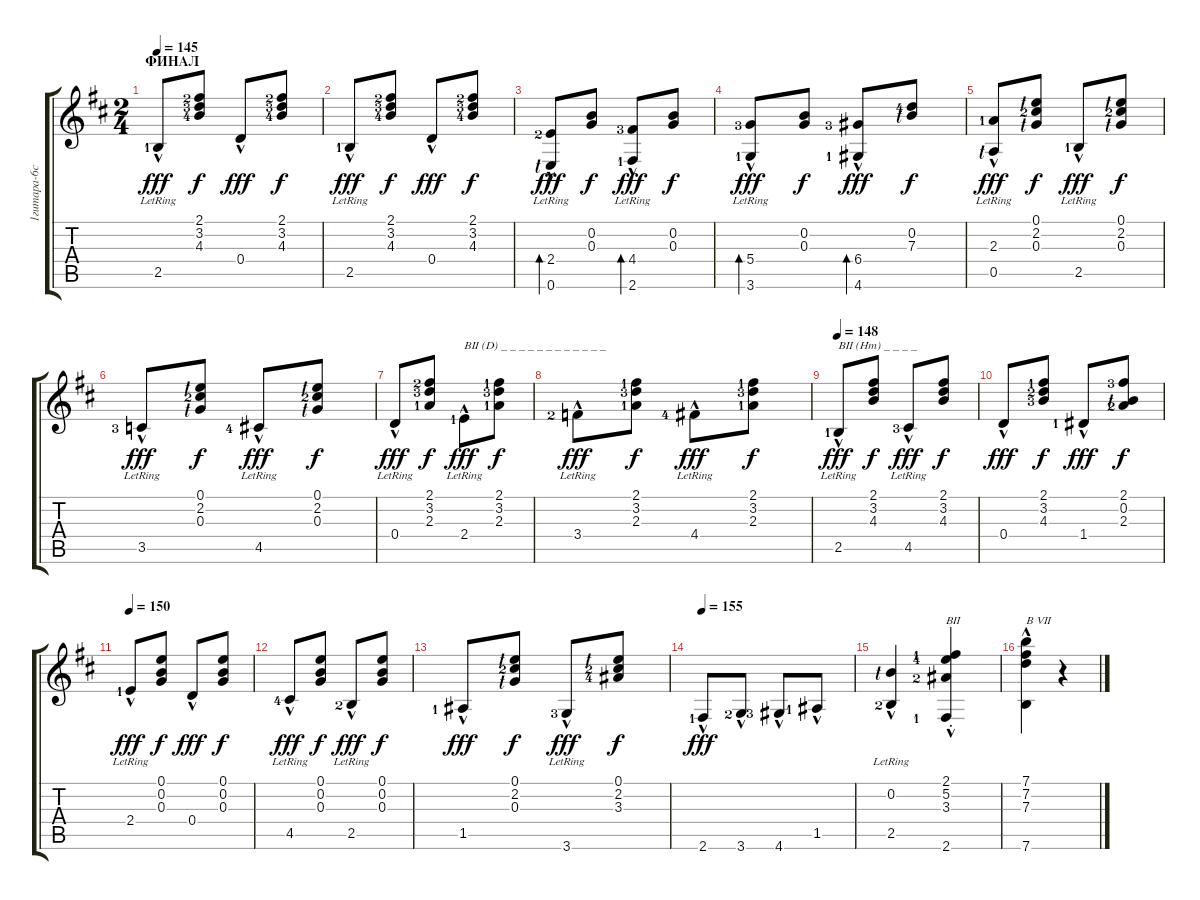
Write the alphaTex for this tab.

\track ("1гитара-6стр" "1гитара-6с") {instrument acousticguitarnylon}
\staff {score tabs}
\tuning (E4 B3 G3 D3 A2 E2) {hide}
\ts (2 4)
\section ("" "ФИНАЛ")
\tempo 145
\clef g2
\ks bminor
2.5{hac lr lf 2}.8{dy fff} (2.1{lf 3} 3.2{lf 4} 4.3{lf 5}).8{dy f} 0.4{hac}.8{dy fff} (2.1{lf 3} 3.2{lf 4} 4.3{lf 5}).8{dy f} |
2.5{hac lr lf 2}.8{dy fff} (2.1{lf 3} 3.2{lf 4} 4.3{lf 5}).8{dy f} 0.4{hac}.8{dy fff} (2.1{lf 3} 3.2{lf 4} 4.3{lf 5}).8{dy f} |
(2.4{hac lr lf 3} 0.6{hac lr lf 1}).8{bd 480 dy fff} (0.2 0.3).8{dy f} (4.4{hac lr lf 4} 2.6{hac lr lf 2}).8{bd 480 dy fff} (0.2 0.3).8{dy f} |
(5.4{hac lr lf 4} 3.6{hac lr lf 2}).8{bd 480 dy fff} (0.2 0.3).8{dy f} (6.4{hac lf 4} 4.6{hac lf 2}).8{bd 480 dy fff} (0.2{lf 1} 7.3{lf 5}).8{dy f} |
(2.3{lf 2} 0.5{hac lr lf 1}).8{dy fff} (0.1{lf 1} 2.2{lf 3} 0.3{lf 1}).8{dy f} 2.5{hac lr lf 2}.8{dy fff} (0.1{lf 1} 2.2{lf 3} 0.3{lf 1}).8{dy f} |
3.5{hac lr lf 4}.8{dy fff} (0.1{lf 1} 2.2{lf 3} 0.3{lf 1}).8{dy f} 4.5{hac lr lf 5}.8{dy fff} (0.1{lf 1} 2.2{lf 3} 0.3{lf 1}).8{dy f} |
0.4{hac lr}.8{dy fff} (2.1{lf 3} 3.2{lf 4} 2.3{lf 2}).8{dy f} 2.4{hac lr lf 2}.8{txt "ВII (D) _ _ _ _ _ _ _ _ _ _ _ _" dy fff} (2.1{lf 2} 3.2{lf 4} 2.3{lf 2}).8{dy f} |
3.4{hac lr lf 3}.8{dy fff} (2.1{lf 2} 3.2{lf 4} 2.3{lf 2}).8{dy f} 4.4{hac lr lf 5}.8{dy fff} (2.1{lf 2} 3.2{lf 4} 2.3{lf 2}).8{dy f} |
\tempo 148
2.5{hac lr lf 2}.8{txt "ВII (Hm) _ _ _ _ " dy fff} (2.1 3.2 4.3).8{dy f} 4.5{hac lr lf 4}.8{dy fff} (2.1 3.2 4.3).8{dy f} |
0.4{hac}.8{dy fff} (2.1{lf 2} 3.2{lf 3} 4.3{lf 4}).8{dy f} 1.4{hac lf 2}.8{dy fff} (2.1{lf 4} 0.2{lf 1} 2.3{lf 3}).8{dy f} |
\tempo 150
2.4{hac lr lf 2}.8{dy fff} (0.1 0.2 0.3).8{dy f} 0.4{hac}.8{dy fff} (0.1 0.2 0.3).8{dy f} |
4.5{hac lr lf 5}.8{dy fff} (0.1 0.2 0.3).8{dy f} 2.5{hac lr lf 3}.8{dy fff} (0.1 0.2 0.3).8{dy f} |
1.5{hac lf 2}.8{dy fff} (0.1{lf 1} 2.2{lf 3} 0.3{lf 1}).8{dy f} 3.6{hac lr lf 4}.8{dy fff} (0.1{lf 1} 2.2{lf 3} 3.3{lf 5}).8{dy f} |
\tempo 155
2.6{hac lf 2}.8{dy fff} 3.6{hac lf 3}.8 4.6{hac lf 4}.8 1.5{hac lf 2}.8 |
(0.2{lf 1} 2.5{hac lr lf 3}).4 (2.1{st lf 2} 5.2{st lf 5} 3.3{st lf 3} 2.6{hac st lf 2}).4{txt "BII"} |
(7.1 7.2 7.3 7.6{hac}).4{txt "B VII"} r.4
